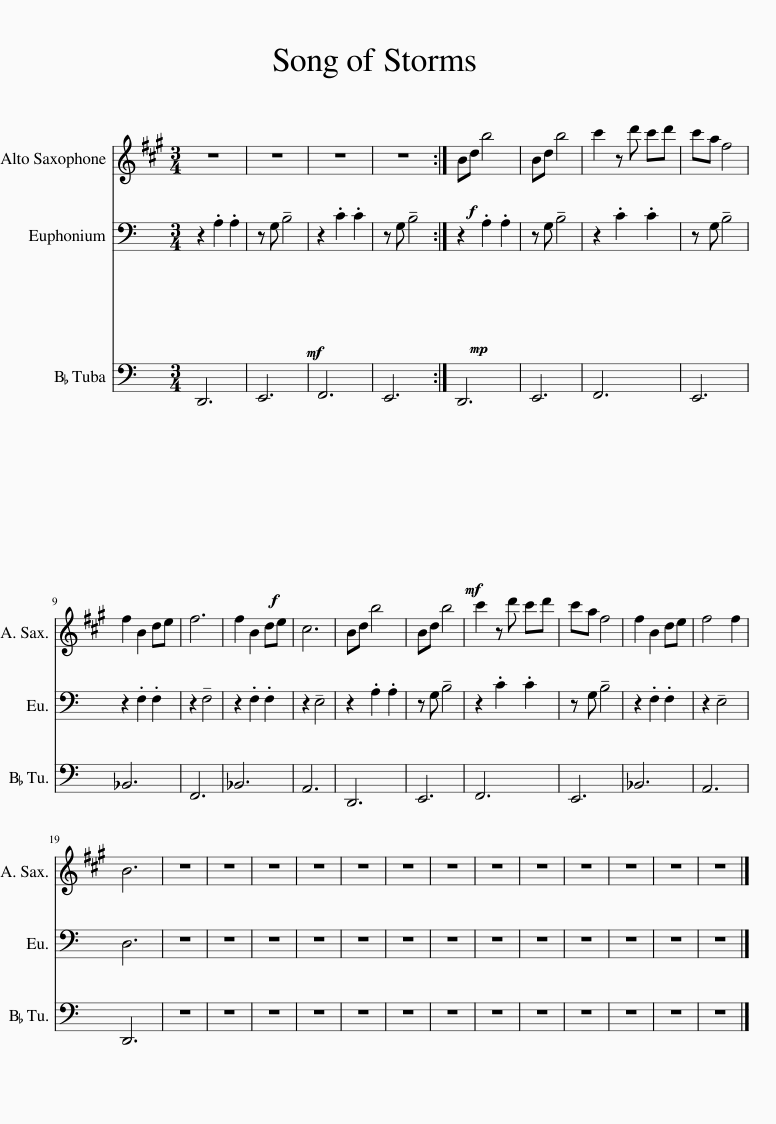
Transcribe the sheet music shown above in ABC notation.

X:1
%%score 1 2 3
L:1/8
M:3/4
I:linebreak $
K:C
V:1 treble transpose=-9
V:2 bass
V:3 bass
V:1
[K:A] z6 | z6 | z6 | z6 :|!f! Bd b4 | %5
 Bd b4 | c'2 z d' c'd' | c'a f4 |$ f2 B2 de | f6 | %10
 f2 B2 de | c6 | Bd b4 | Bd b4 | c'2 z d' c'd' | %15
 c'a f4 | f2 B2 de | f4 f2 |$ B6 | z6 | %20
 z6 | z6 | z6 | z6 | z6 | %25
 z6 | z6 | z6 | z6 | z6 | %30
 z6 | z6 |] %32
V:2
 z2!mf! .A,2 .A,2 | z G, !tenuto!B,4 | z2 .C2 .C2 | z G, !tenuto!B,4 :|!mp! z2 .A,2 .A,2 | %5
 z G, !tenuto!B,4 | z2 .C2 .C2 | z G, !tenuto!B,4 |$ z2 .F,2 .F,2 | z2 !tenuto!F,4 | %10
 z2 .F,2 .F,2 | z2 !tenuto!E,4 | z2 .A,2 .A,2 | z G, !tenuto!B,4 | z2 .C2 .C2 | %15
 z G, !tenuto!B,4 | z2 .F,2 .F,2 | z2 !tenuto!E,4 |$ D,6 | z6 | %20
 z6 | z6 | z6 | z6 | z6 | %25
 z6 | z6 | z6 | z6 | z6 | %30
 z6 | z6 |] %32
V:3
!f! D,,6 | E,,6 | F,,6 | E,,6 :|!mf! D,,6 | %5
 E,,6 | F,,6 | E,,6 |$ _B,,6 | F,,6 | %10
 _B,,6 | A,,6 | D,,6 | E,,6 | F,,6 | %15
 E,,6 | _B,,6 | A,,6 |$ D,,6 | z6 | %20
 z6 | z6 | z6 | z6 | z6 | %25
 z6 | z6 | z6 | z6 | z6 | %30
 z6 | z6 |] %32
